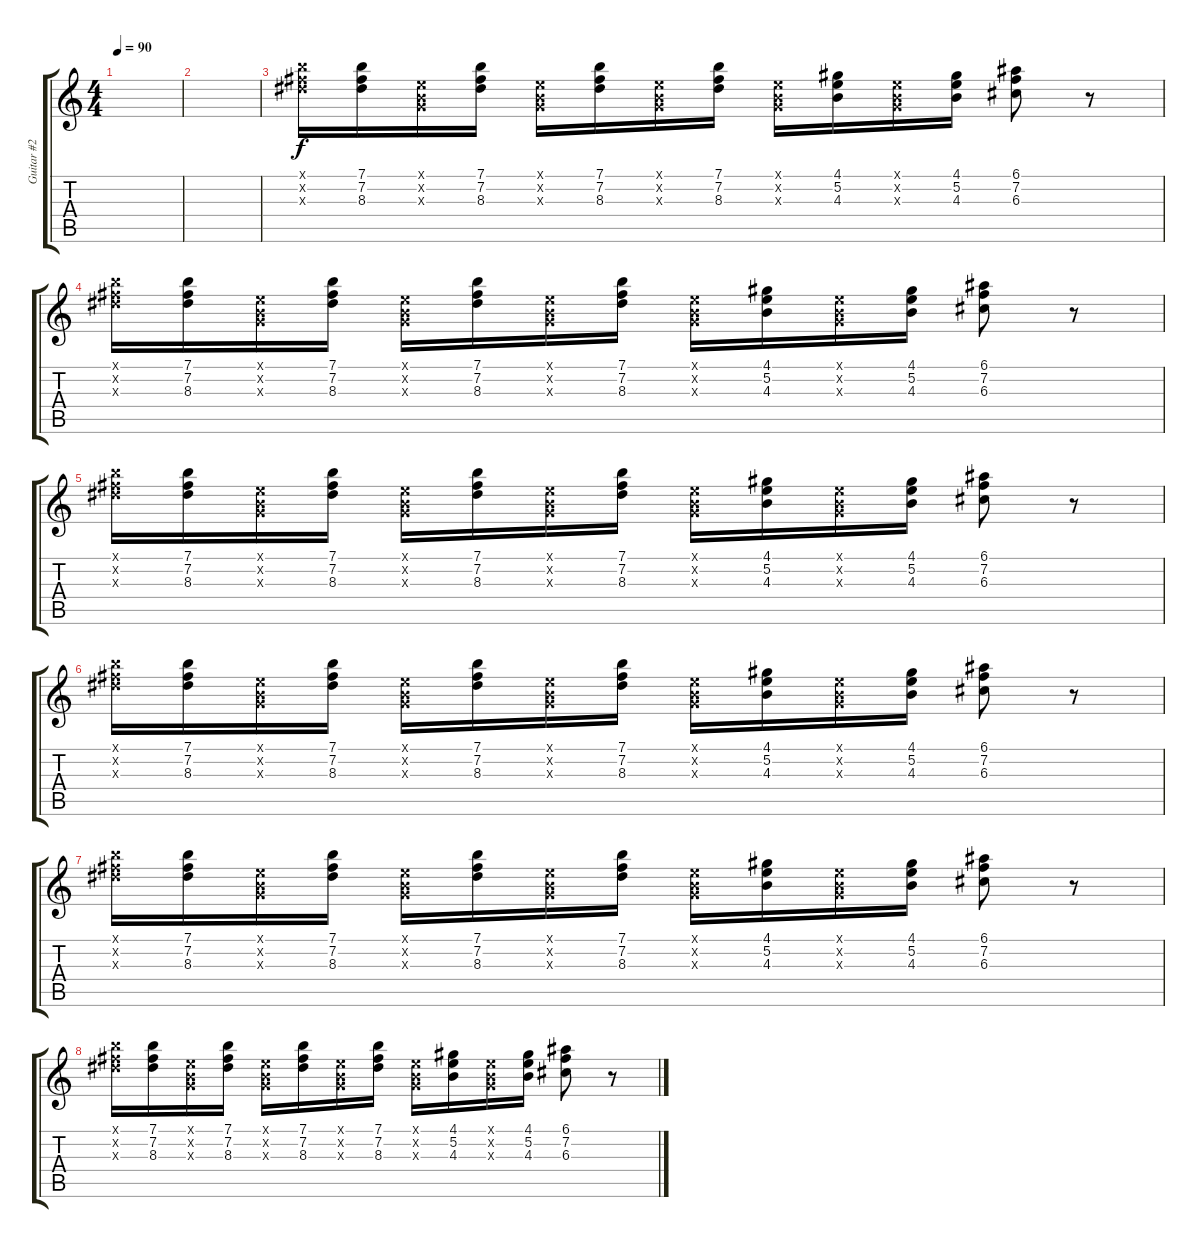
\track ("Guitar #2" "Guitar #2") {instrument electricguitarclean}
\staff {score tabs}
\tuning (E4 B3 G3 D3 A2 E2) {hide}
\ts (4 4)
\tempo 90
\clef g2
\ks c
|
|
(7.1{x} 7.2{x} 8.3{x}).16 (7.1 7.2 8.3).16 (0.1{x} 0.2{x} 0.3{x}).16 (7.1 7.2 8.3).16 (0.1{x} 0.2{x} 0.3{x}).16 (7.1 7.2 8.3).16 (0.1{x} 0.2{x} 0.3{x}).16 (7.1 7.2 8.3).16 (0.1{x} 0.2{x} 0.3{x}).16 (4.1 5.2 4.3).16 (0.1{x} 0.2{x} 0.3{x}).16 (4.1 5.2 4.3).16 (6.1 7.2 6.3).8 r.8 |
(7.1{x} 7.2{x} 8.3{x}).16 (7.1 7.2 8.3).16 (0.1{x} 0.2{x} 0.3{x}).16 (7.1 7.2 8.3).16 (0.1{x} 0.2{x} 0.3{x}).16 (7.1 7.2 8.3).16 (0.1{x} 0.2{x} 0.3{x}).16 (7.1 7.2 8.3).16 (0.1{x} 0.2{x} 0.3{x}).16 (4.1 5.2 4.3).16 (0.1{x} 0.2{x} 0.3{x}).16 (4.1 5.2 4.3).16 (6.1 7.2 6.3).8 r.8 |
(7.1{x} 7.2{x} 8.3{x}).16 (7.1 7.2 8.3).16 (0.1{x} 0.2{x} 0.3{x}).16 (7.1 7.2 8.3).16 (0.1{x} 0.2{x} 0.3{x}).16 (7.1 7.2 8.3).16 (0.1{x} 0.2{x} 0.3{x}).16 (7.1 7.2 8.3).16 (0.1{x} 0.2{x} 0.3{x}).16 (4.1 5.2 4.3).16 (0.1{x} 0.2{x} 0.3{x}).16 (4.1 5.2 4.3).16 (6.1 7.2 6.3).8 r.8 |
(7.1{x} 7.2{x} 8.3{x}).16 (7.1 7.2 8.3).16 (0.1{x} 0.2{x} 0.3{x}).16 (7.1 7.2 8.3).16 (0.1{x} 0.2{x} 0.3{x}).16 (7.1 7.2 8.3).16 (0.1{x} 0.2{x} 0.3{x}).16 (7.1 7.2 8.3).16 (0.1{x} 0.2{x} 0.3{x}).16 (4.1 5.2 4.3).16 (0.1{x} 0.2{x} 0.3{x}).16 (4.1 5.2 4.3).16 (6.1 7.2 6.3).8 r.8 |
(7.1{x} 7.2{x} 8.3{x}).16 (7.1 7.2 8.3).16 (0.1{x} 0.2{x} 0.3{x}).16 (7.1 7.2 8.3).16 (0.1{x} 0.2{x} 0.3{x}).16 (7.1 7.2 8.3).16 (0.1{x} 0.2{x} 0.3{x}).16 (7.1 7.2 8.3).16 (0.1{x} 0.2{x} 0.3{x}).16 (4.1 5.2 4.3).16 (0.1{x} 0.2{x} 0.3{x}).16 (4.1 5.2 4.3).16 (6.1 7.2 6.3).8 r.8 |
(7.1{x} 7.2{x} 8.3{x}).16 (7.1 7.2 8.3).16 (0.1{x} 0.2{x} 0.3{x}).16 (7.1 7.2 8.3).16 (0.1{x} 0.2{x} 0.3{x}).16 (7.1 7.2 8.3).16 (0.1{x} 0.2{x} 0.3{x}).16 (7.1 7.2 8.3).16 (0.1{x} 0.2{x} 0.3{x}).16 (4.1 5.2 4.3).16 (0.1{x} 0.2{x} 0.3{x}).16 (4.1 5.2 4.3).16 (6.1 7.2 6.3).8 r.8
